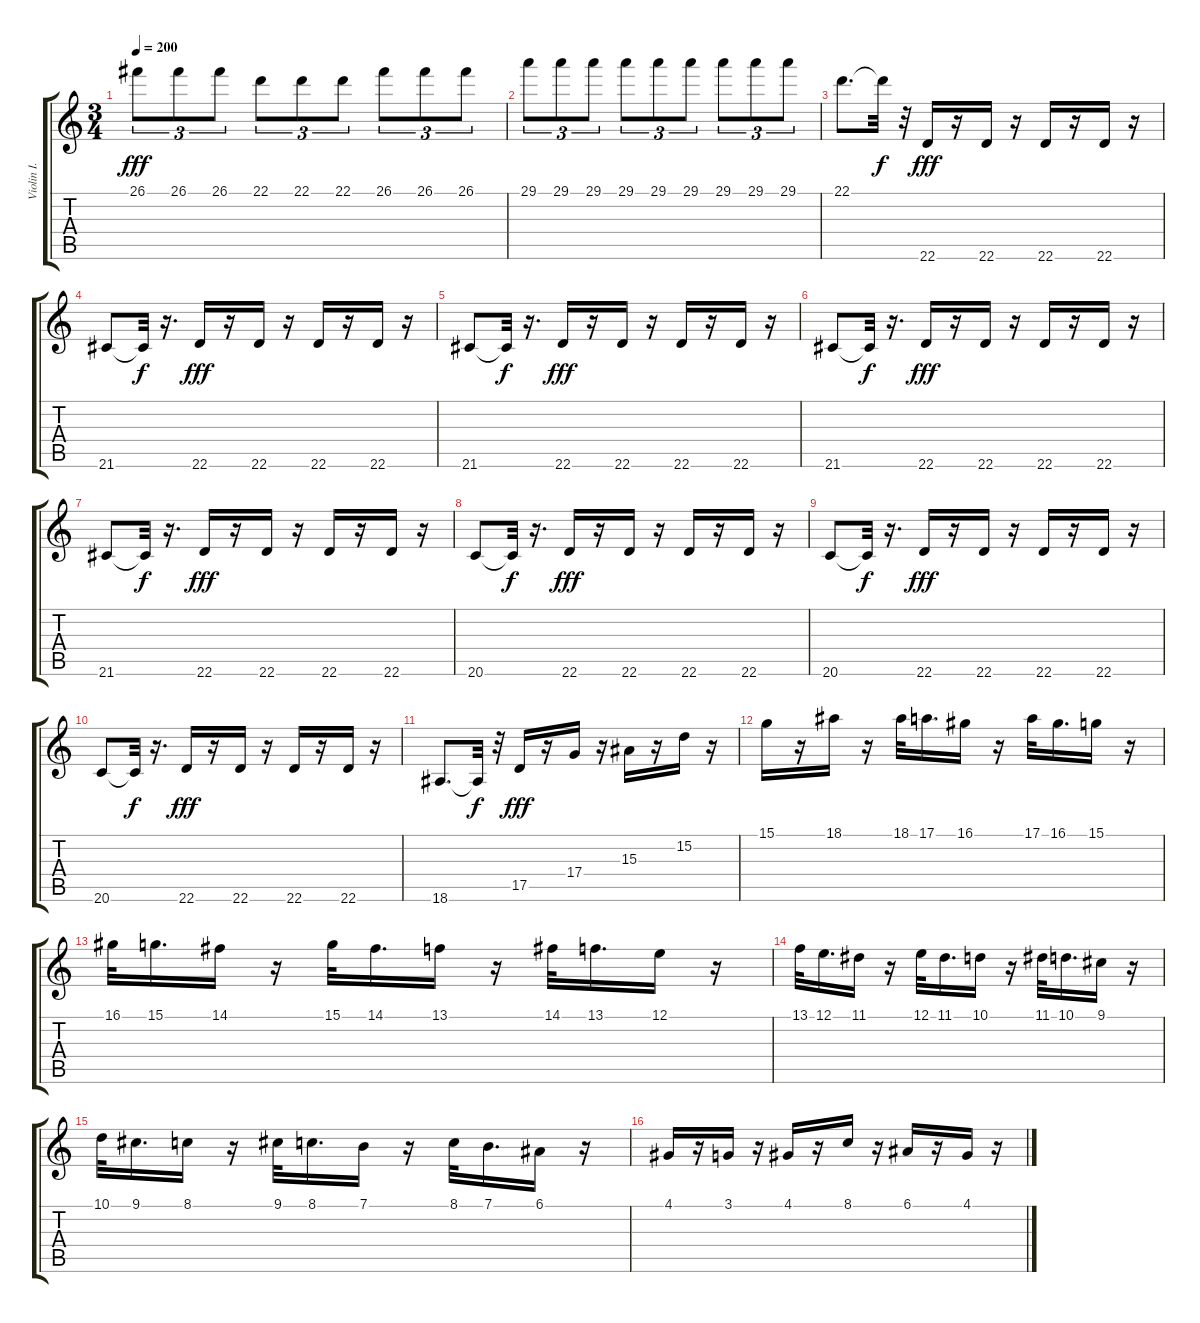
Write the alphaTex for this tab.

\track ("Violin I." "Violin I.") {instrument stringensemble2}
\staff {score tabs}
\tuning (E4 B3 G3 D3 A2 E2) {hide}
\ts (3 4)
\tempo 200
\clef g2
\ks c
26.1.8{tu (3 2) dy fff} 26.1.8{tu (3 2)} 26.1.8{tu (3 2)} 22.1.8{tu (3 2)} 22.1.8{tu (3 2)} 22.1.8{tu (3 2)} 26.1.8{tu (3 2)} 26.1.8{tu (3 2)} 26.1.8{tu (3 2)} |
29.1.8{tu (3 2)} 29.1.8{tu (3 2)} 29.1.8{tu (3 2)} 29.1.8{tu (3 2)} 29.1.8{tu (3 2)} 29.1.8{tu (3 2)} 29.1.8{tu (3 2)} 29.1.8{tu (3 2)} 29.1.8{tu (3 2)} |
22.1.8{d} 22.1{t}.32{dy f} r.32 22.6.16{dy fff} r.16 22.6.16 r.16 22.6.16 r.16 22.6.16 r.16 |
21.6.8 21.6{t}.32{dy f} r.16{d} 22.6.16{dy fff} r.16 22.6.16 r.16 22.6.16 r.16 22.6.16 r.16 |
21.6.8 21.6{t}.32{dy f} r.16{d} 22.6.16{dy fff} r.16 22.6.16 r.16 22.6.16 r.16 22.6.16 r.16 |
21.6.8 21.6{t}.32{dy f} r.16{d} 22.6.16{dy fff} r.16 22.6.16 r.16 22.6.16 r.16 22.6.16 r.16 |
21.6.8 21.6{t}.32{dy f} r.16{d} 22.6.16{dy fff} r.16 22.6.16 r.16 22.6.16 r.16 22.6.16 r.16 |
20.6.8 20.6{t}.32{dy f} r.16{d} 22.6.16{dy fff} r.16 22.6.16 r.16 22.6.16 r.16 22.6.16 r.16 |
20.6.8 20.6{t}.32{dy f} r.16{d} 22.6.16{dy fff} r.16 22.6.16 r.16 22.6.16 r.16 22.6.16 r.16 |
20.6.8 20.6{t}.32{dy f} r.16{d} 22.6.16{dy fff} r.16 22.6.16 r.16 22.6.16 r.16 22.6.16 r.16 |
18.6.8{d} 18.6{t}.32{dy f} r.32 17.5.16{dy fff} r.16 17.4.16 r.16 15.3.16 r.16 15.2.16 r.16 |
15.1.16 r.16 18.1.16 r.16 18.1.32 17.1.16{d} 16.1.16 r.16 17.1.32 16.1.16{d} 15.1.16 r.16 |
16.1.32 15.1.16{d} 14.1.16 r.16 15.1.32 14.1.16{d} 13.1.16 r.16 14.1.32 13.1.16{d} 12.1.16 r.16 |
13.1.32 12.1.16{d} 11.1.16 r.16 12.1.32 11.1.16{d} 10.1.16 r.16 11.1.32 10.1.16{d} 9.1.16 r.16 |
10.1.32 9.1.16{d} 8.1.16 r.16 9.1.32 8.1.16{d} 7.1.16 r.16 8.1.32 7.1.16{d} 6.1.16 r.16 |
4.1.16 r.16 3.1.16 r.16 4.1.16 r.16 8.1.16 r.16 6.1.16 r.16 4.1.16 r.16
